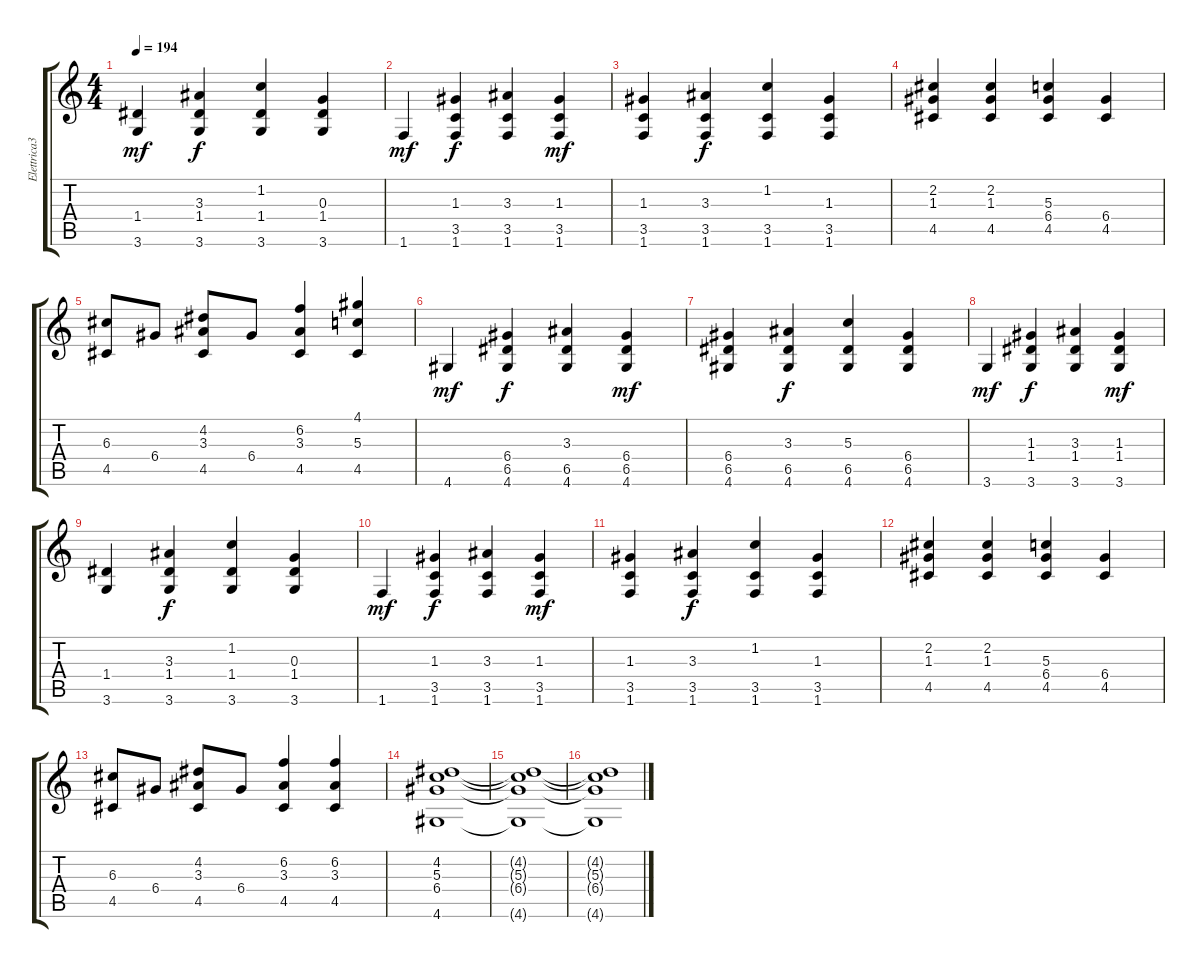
\track ("Elettrica3(Ka)" "Elettrica3") {instrument distortionguitar}
\staff {score tabs}
\tuning (E4 B3 G3 D3 A2 E2) {hide}
\ts (4 4)
\tempo 194
\clef g2
\ks c
(1.4 3.6).4{dy mf} (3.3 1.4 3.6).4{dy f} (1.2 1.4 3.6).4 (0.3 1.4 3.6).4 |
1.6.4{dy mf} (1.3 3.5 1.6).4{dy f} (3.3 3.5 1.6).4 (1.3 3.5 1.6).4{dy mf} |
(1.3 3.5 1.6).4 (3.3 3.5 1.6).4{dy f} (1.2 3.5 1.6).4 (1.3 3.5 1.6).4 |
(2.2 1.3 4.5).4 (2.2 1.3 4.5).4 (5.3 6.4 4.5).4 (6.4 4.5).4 |
(6.3 4.5).8 6.4.8 (4.2 3.3 4.5).8 6.4.8 (6.2 3.3 4.5).4 (4.1 5.3 4.5).4 |
4.6.4{dy mf} (6.4 6.5 4.6).4{dy f} (3.3 6.5 4.6).4 (6.4 6.5 4.6).4{dy mf} |
(6.4 6.5 4.6).4 (3.3 6.5 4.6).4{dy f} (5.3 6.5 4.6).4 (6.4 6.5 4.6).4 |
3.6.4{dy mf} (1.3 1.4 3.6).4{dy f} (3.3 1.4 3.6).4 (1.3 1.4 3.6).4{dy mf} |
(1.4 3.6).4 (3.3 1.4 3.6).4{dy f} (1.2 1.4 3.6).4 (0.3 1.4 3.6).4 |
1.6.4{dy mf} (1.3 3.5 1.6).4{dy f} (3.3 3.5 1.6).4 (1.3 3.5 1.6).4{dy mf} |
(1.3 3.5 1.6).4 (3.3 3.5 1.6).4{dy f} (1.2 3.5 1.6).4 (1.3 3.5 1.6).4 |
(2.2 1.3 4.5).4 (2.2 1.3 4.5).4 (5.3 6.4 4.5).4 (6.4 4.5).4 |
(6.3 4.5).8 6.4.8 (4.2 3.3 4.5).8 6.4.8 (6.2 3.3 4.5).4 (6.2 3.3 4.5).4 |
(4.2 5.3 6.4 4.6).1 |
(4.2{t} 5.3{t} 6.4{t} 4.6{t}).1 |
(4.2{t} 5.3{t} 6.4{t} 4.6{t}).1
